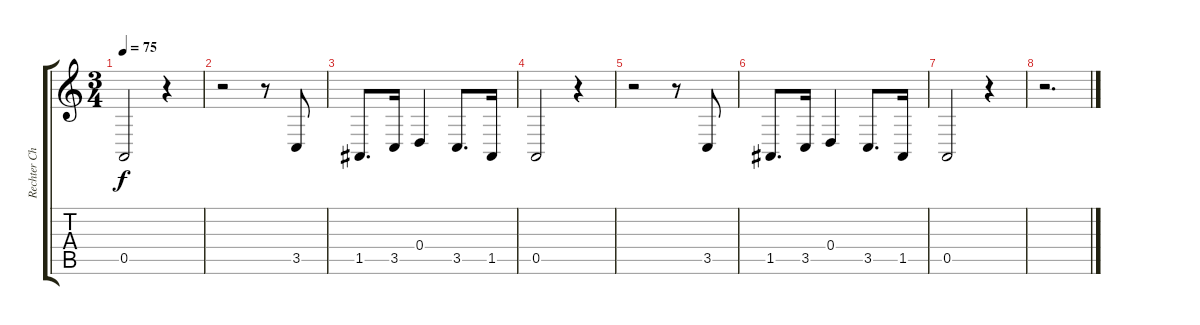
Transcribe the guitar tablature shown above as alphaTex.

\track ("Rechter Chor" "Rechter Ch") {instrument choiraahs}
\staff {score tabs}
\tuning (E4 B3 G3 D3 A2 E2) {hide}
\ts (3 4)
\tempo 75
\clef g2
\ks c
0.5.2{dy f} r.4 |
r.2 r.8 3.5.8 |
1.5.8{d} 3.5.16 0.4.4 3.5.8{d} 1.5.16 |
0.5.2 r.4 |
r.2 r.8 3.5.8 |
1.5.8{d} 3.5.16 0.4.4 3.5.8{d} 1.5.16 |
0.5.2 r.4 |
r.2{d}
